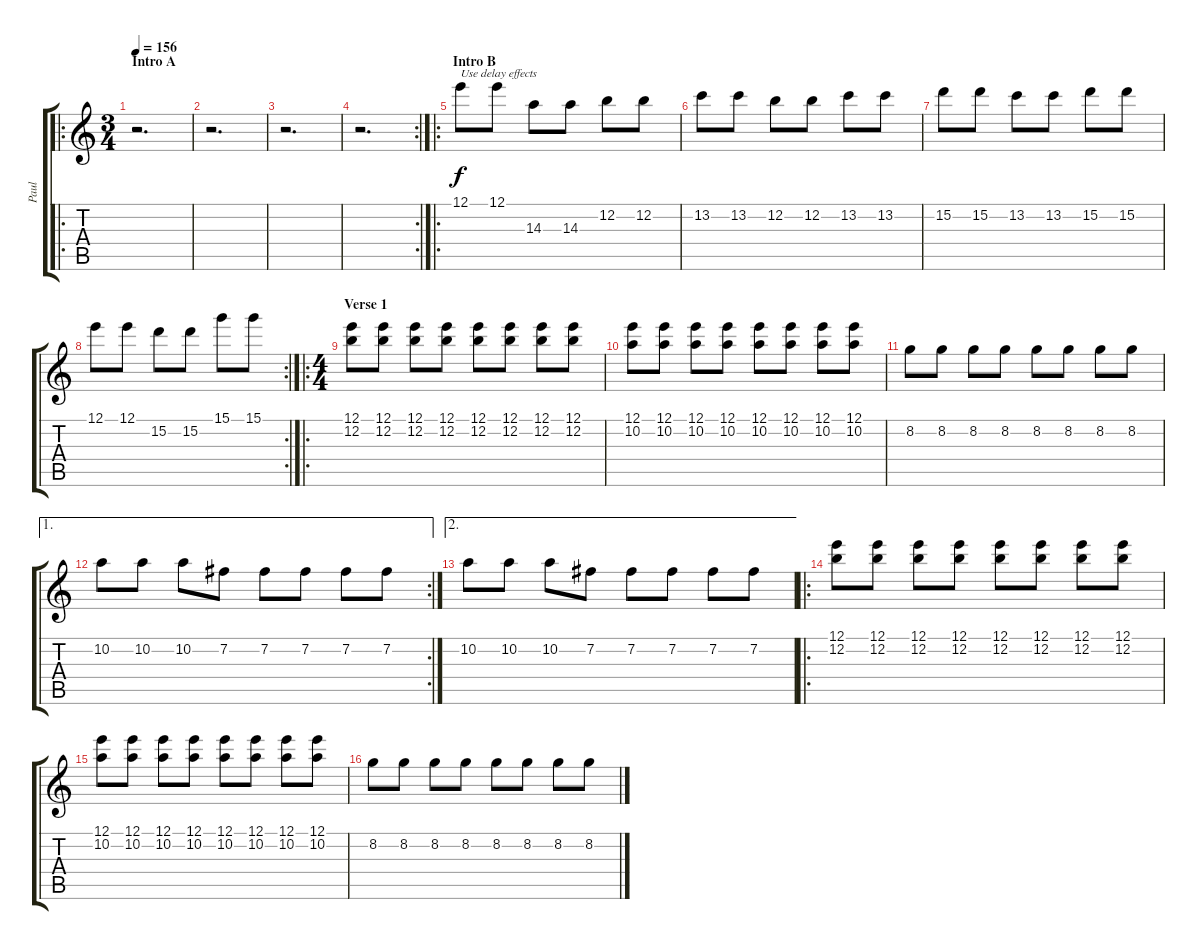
\track ("Paul" "Paul") {instrument overdrivenguitar}
\staff {score tabs}
\tuning (E4 B3 G3 D3 A2 E2) {hide}
\ro
\ts (3 4)
\section ("" "Intro A")
\tempo 156
\clef g2
\ks c
r.2{d dy f instrument overdrivenguitar} |
r.2{d} |
r.2{d} |
\rc 2
r.2{d} |
\ro
\section ("" "Intro B")
12.1.8{txt "Use delay effects"} 12.1.8 14.3.8 14.3.8 12.2.8 12.2.8 |
13.2.8 13.2.8 12.2.8 12.2.8 13.2.8 13.2.8 |
15.2.8 15.2.8 13.2.8 13.2.8 15.2.8 15.2.8 |
\rc 2
12.1.8 12.1.8 15.2.8 15.2.8 15.1.8 15.1.8 |
\ro
\ts (4 4)
\section ("" "Verse 1")
(12.1 12.2).8 (12.1 12.2).8 (12.1 12.2).8 (12.1 12.2).8 (12.1 12.2).8 (12.1 12.2).8 (12.1 12.2).8 (12.1 12.2).8 |
(12.1 10.2).8 (12.1 10.2).8 (12.1 10.2).8 (12.1 10.2).8 (12.1 10.2).8 (12.1 10.2).8 (12.1 10.2).8 (12.1 10.2).8 |
8.2.8 8.2.8 8.2.8 8.2.8 8.2.8 8.2.8 8.2.8 8.2.8 |
\ae 1
\rc 2
10.2.8 10.2.8 10.2.8 7.2.8 7.2.8 7.2.8 7.2.8 7.2.8 |
\ae 2
10.2.8 10.2.8 10.2.8 7.2.8 7.2.8 7.2.8 7.2.8 7.2.8 |
\ro
(12.1 12.2).8 (12.1 12.2).8 (12.1 12.2).8 (12.1 12.2).8 (12.1 12.2).8 (12.1 12.2).8 (12.1 12.2).8 (12.1 12.2).8 |
(12.1 10.2).8 (12.1 10.2).8 (12.1 10.2).8 (12.1 10.2).8 (12.1 10.2).8 (12.1 10.2).8 (12.1 10.2).8 (12.1 10.2).8 |
8.2.8 8.2.8 8.2.8 8.2.8 8.2.8 8.2.8 8.2.8 8.2.8
